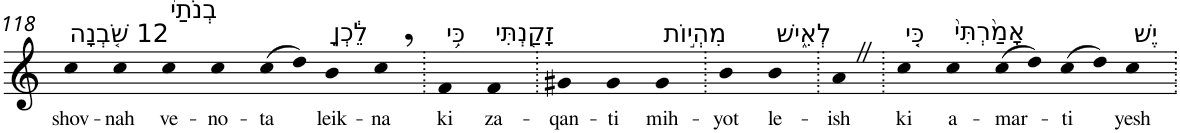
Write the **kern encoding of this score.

**kern	**text
*part1	*part1
*staff1	*staff1
*I"Piano	*
*I'Pno	*
!!LO:PB:g=z
*clefG2	*
*k[]	*
=118	=118
!LO:TX:a:t=12 שֹׁ֤בְנָה	!
!	!LO:LY:b
4cc	shov-
!	!LO:LY:b
4cc	-nah
!LO:TX:a:t=בְנֹתַי֙	!
!	!LO:LY:b
4cc	ve-
!	!LO:LY:b
4cc	-no-
!	!LO:LY:b
(>8cc	-ta
8dd)	.
!LO:TX:a:t=לֵ֔כְןָ	!
!	!LO:LY:b
4b	leik-
!	!LO:LY:b
4cc,	-na
=119.	=119.
!LO:TX:a:t=כִּ֥י	!
!	!LO:LY:b
4f	ki
!LO:TX:a:t=זָקַ֖נְתִּי	!
!	!LO:LY:b
4f	za-
=120.	=120.
!	!LO:LY:b
4g#X	-qan-
!	!LO:LY:b
4g#	-ti
!LO:TX:a:t=מִהְי֣וֹת	!
!	!LO:LY:b
4g#	mih-
=121.	=121.
!	!LO:LY:b
4b	-yot
!LO:TX:a:t=לְאִ֑ישׁ	!
!	!LO:LY:b
4b	le-
=122.	=122.
!	!LO:LY:b
4aZ	-ish
=123.	=123.
!LO:TX:a:t=כִּ֤י	!
!	!LO:LY:b
4cc	ki
!LO:TX:a:t=אָמַ֙רְתִּי֙	!
!	!LO:LY:b
4cc	a-
!	!LO:LY:b
(>8cc	-mar-
8dd)	.
!	!LO:LY:b
(>8cc	-ti
8dd)	.
!LO:TX:a:t=יֶשׁ	!
!	!LO:LY:b
4cc	yesh
=.	=.
*-	*-
